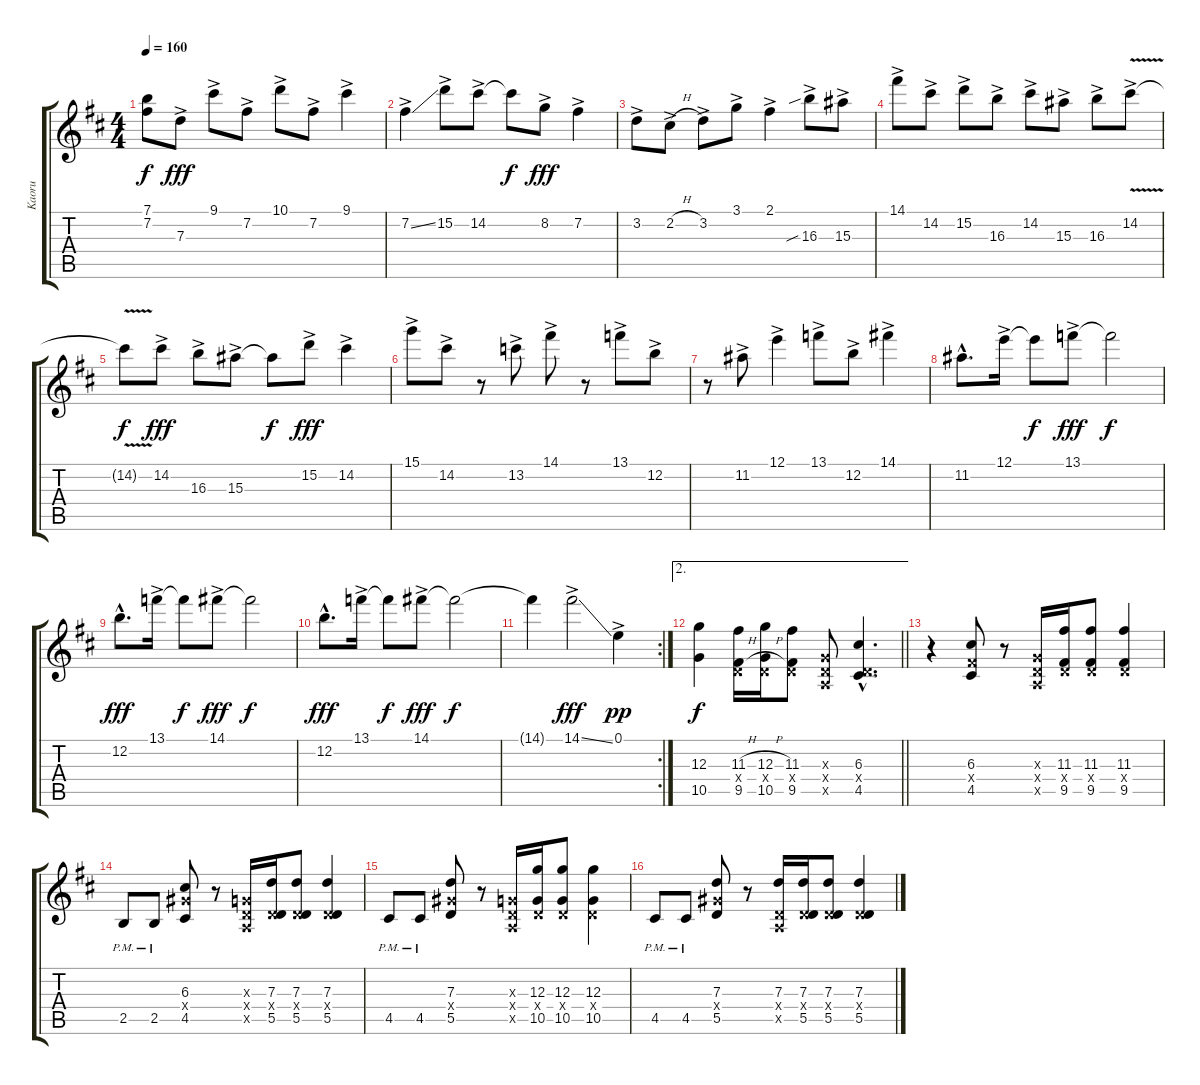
\track ("Kaoru" "Kaoru") {instrument distortionguitar}
\staff {score tabs}
\tuning (E4 B3 G3 D3 A2 E2) {hide}
\ts (4 4)
\tempo 160
\clef g2
\ks d
(7.1{t} 7.2{t}).8{dy f} 7.3{ac}.8{dy fff} 9.1{ac}.8 7.2{ac}.8 10.1{ac}.8 7.2{ac}.8 9.1{ac}.4 |
7.2{ss ac}.4 15.2{ac}.8 14.2{ac}.8 14.2{t}.8{dy f} 8.2{ac}.8{dy fff} 7.2{ac}.4 |
3.2{ac}.8 2.2{h ac}.8 3.2{ac}.8 3.1{ac}.8 2.1{ac}.4 16.3{sib ac}.8 15.3{ac}.8 |
14.1{ac}.8 14.2{ac}.8 15.2{ac}.8 16.3{ac}.8 14.2{ac}.8 15.3{ac}.8 16.3{ac}.8 14.2{v ac}.8 |
14.2{t}.8{dy f} 14.2{ac}.8{dy fff} 16.3{ac}.8 15.3{ac}.8 15.3{t}.8{dy f} 15.2{ac}.8{dy fff} 14.2{ac}.4 |
15.1{ac}.8 14.2{ac}.8 r.8 13.2{ac}.8 14.1{ac}.8 r.8 13.1{ac}.8 12.2{ac}.8 |
r.8 11.2{ac}.8 12.1{ac}.4 13.1{ac}.8 12.2{ac}.8 14.1{ac}.4 |
11.2{hac}.8{d} 12.1{ac}.16 12.1{t}.8{dy f} 13.1{ac}.8{dy fff} 13.1{t}.2{dy f} |
12.2{hac}.8{d dy fff} 13.1{ac}.16 13.1{t}.8{dy f} 14.1{ac}.8{dy fff} 14.1{t}.2{dy f} |
12.2{hac}.8{d dy fff} 13.1{ac}.16 13.1{t}.8{dy f} 14.1{ac}.8{dy fff} 14.1{t}.2{dy f} |
\rc 2
14.1{t}.4 14.1{ss ac}.2{dy fff} 0.1{ac}.4{dy pp volume 0} |
\ae 2
\barLineRight lightlight
(12.3 10.5).4{dy f volume 14} (11.3{h} 0.4{x} 9.5{h}).16 (12.3{h} 0.4{x} 10.5{h}).16 (11.3 0.4{x} 9.5).8 (0.3{x} 0.4{x} 0.5{x}).8 (6.3{hac} 0.4{hac x} 4.5{hac}).4{d} |
r.4 (6.3 4.4{x} 4.5).8 r.8 (0.3{x} 0.4{x} 0.5{x}).16 (11.3 0.4{x} 9.5).16 (11.3 0.4{x} 9.5).8 (11.3 0.4{x} 9.5).4 |
2.5{pm}.8 2.5{pm}.8 (6.3 6.4{x} 4.5).8 r.8 (0.3{x} 0.4{x} 0.5{x}).16 (7.3 0.4{x} 5.5).16 (7.3 0.4{x} 5.5).8 (7.3 0.4{x} 5.5).4 |
4.5{pm}.8 4.5{pm}.8 (7.3 6.4{x} 5.5).8 r.8 (0.3{x} 0.4{x} 0.5{x}).16 (12.3 0.4{x} 10.5).16 (12.3 0.4{x} 10.5).8 (12.3 0.4{x} 10.5).4 |
4.5{pm}.8 4.5{pm}.8 (7.3 6.4{x} 5.5).8 r.8 (7.3 0.4{x} 0.5{x}).16 (7.3 0.4{x} 5.5).16 (7.3 0.4{x} 5.5).8 (7.3 0.4{x} 5.5).4
